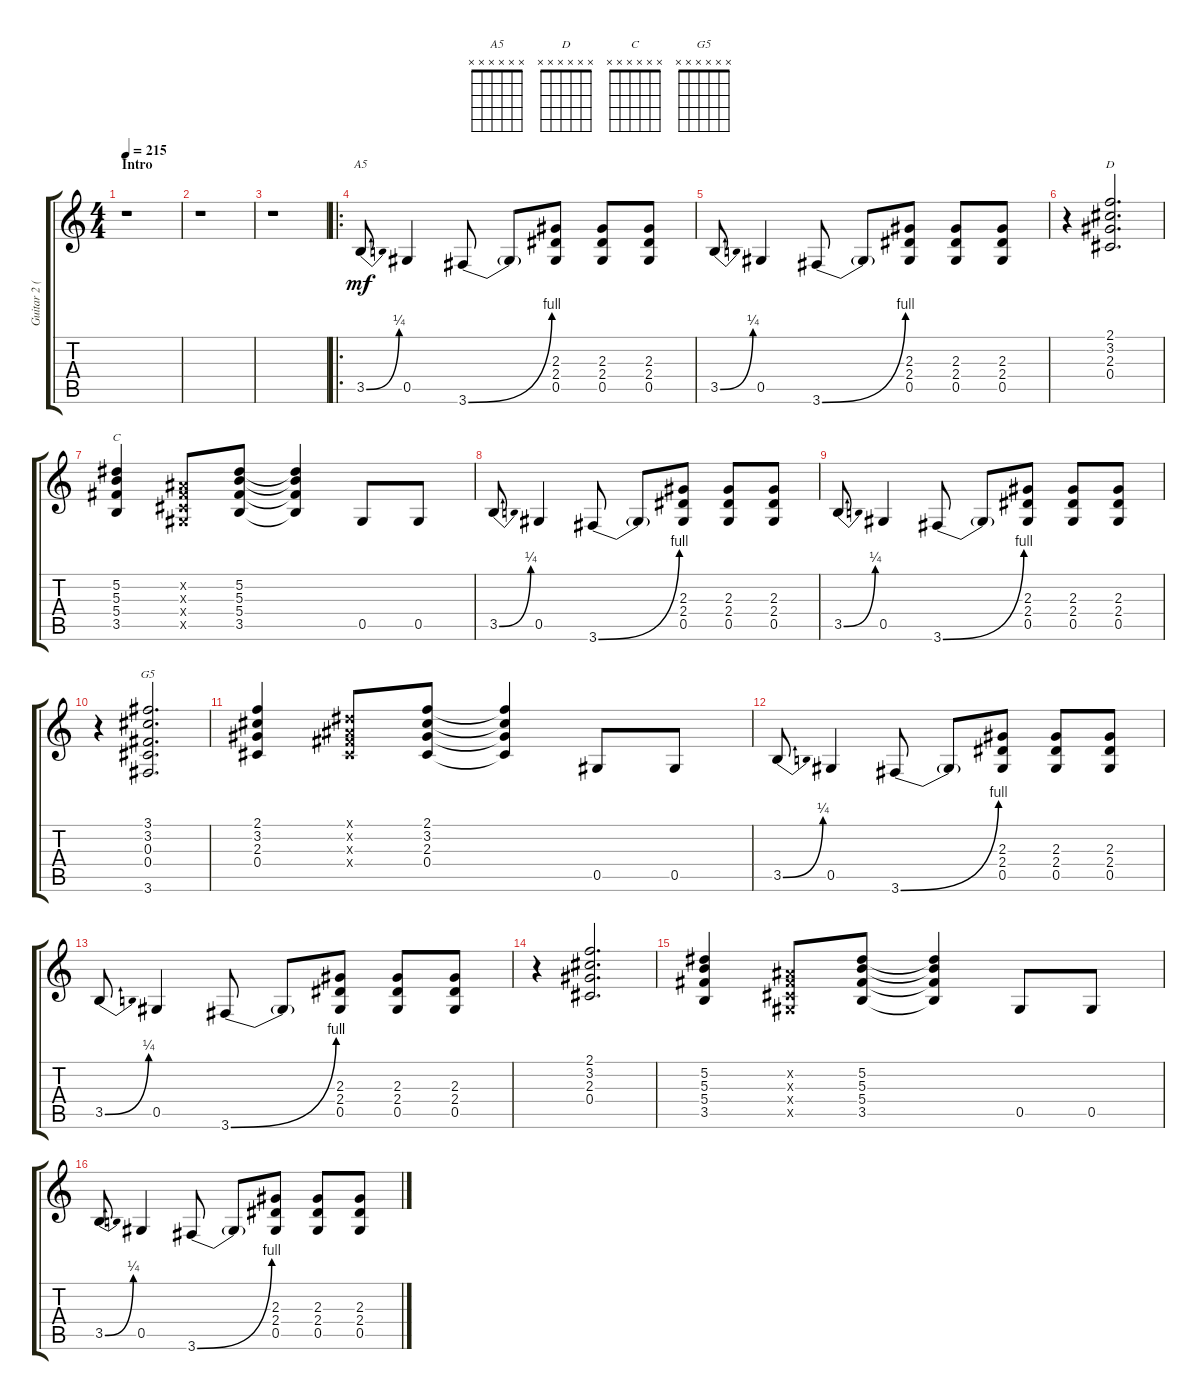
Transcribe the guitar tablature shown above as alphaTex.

\track ("Guitar 2 (Izzy)" "Guitar 2 (") {instrument overdrivenguitar}
\staff {score tabs}
\tuning (Eb4 Bb3 Gb3 Db3 Ab2 Eb2) {hide}
\chord ("A5" x x x x x x)
\chord ("D" x x x x x x)
\chord ("C" x x x x x x)
\chord ("G5" x x x x x x)
\ts (4 4)
\section ("" "Intro")
\tempo 215
\clef g2
\ks c
r.1{dy mf instrument overdrivenguitar} |
r.1 |
r.1 |
\ro
3.5{be (bend 0 0 60 1)}.8{ch "A5"} 0.5.4 3.6{be (bend 0 0 60 4)}.8 3.6{t}.8 (2.3 2.4 0.5).8 (2.3 2.4 0.5).8 (2.3 2.4 0.5).8 |
3.5{be (bend 0 0 60 1)}.8 0.5.4 3.6{be (bend 0 0 60 4)}.8 3.6{t}.8 (2.3 2.4 0.5).8 (2.3 2.4 0.5).8 (2.3 2.4 0.5).8 |
r.4 (2.1 3.2 2.3 0.4).2{d ch "D"} |
(5.2 5.3 5.4 3.5).4{ch "C"} (0.2{x} 0.3{x} 0.4{x} 0.5{x}).8 (5.2 5.3 5.4 3.5).8 (5.2{t} 5.3{t} 5.4{t} 3.5{t}).4 0.5.8 0.5.8 |
3.5{be (bend 0 0 60 1)}.8 0.5.4 3.6{be (bend 0 0 60 4)}.8 3.6{t}.8 (2.3 2.4 0.5).8 (2.3 2.4 0.5).8 (2.3 2.4 0.5).8 |
3.5{be (bend 0 0 60 1)}.8 0.5.4 3.6{be (bend 0 0 60 4)}.8 3.6{t}.8 (2.3 2.4 0.5).8 (2.3 2.4 0.5).8 (2.3 2.4 0.5).8 |
r.4 (3.1 3.2 0.3 0.4 3.6).2{d ch "G5"} |
(2.1 3.2 2.3 0.4).4 (0.1{x} 0.2{x} 0.3{x} 0.4{x}).8 (2.1 3.2 2.3 0.4).8 (2.1{t} 3.2{t} 2.3{t} 0.4{t}).4 0.5.8 0.5.8 |
3.5{be (bend 0 0 60 1)}.8 0.5.4 3.6{be (bend 0 0 60 4)}.8 3.6{t}.8 (2.3 2.4 0.5).8 (2.3 2.4 0.5).8 (2.3 2.4 0.5).8 |
3.5{be (bend 0 0 60 1)}.8 0.5.4 3.6{be (bend 0 0 60 4)}.8 3.6{t}.8 (2.3 2.4 0.5).8 (2.3 2.4 0.5).8 (2.3 2.4 0.5).8 |
r.4 (2.1 3.2 2.3 0.4).2{d} |
(5.2 5.3 5.4 3.5).4 (0.2{x} 0.3{x} 0.4{x} 0.5{x}).8 (5.2 5.3 5.4 3.5).8 (5.2{t} 5.3{t} 5.4{t} 3.5{t}).4 0.5.8 0.5.8 |
3.5{be (bend 0 0 60 1)}.8 0.5.4 3.6{be (bend 0 0 60 4)}.8 3.6{t}.8 (2.3 2.4 0.5).8 (2.3 2.4 0.5).8 (2.3 2.4 0.5).8
